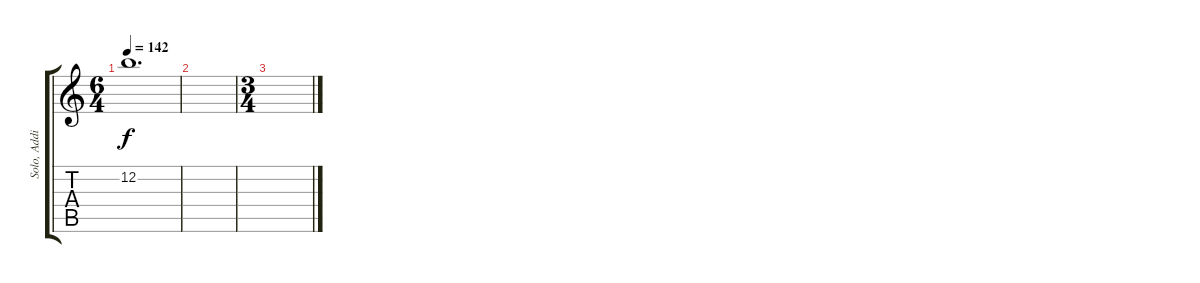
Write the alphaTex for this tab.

\track ("Solo, Additions (tabs)Acoustic " "Solo, Addi") {instrument acousticguitarsteel}
\staff {score tabs}
\tuning (E4 B3 G3 D3 A2 E2) {hide}
\ts (6 4)
\tempo 142
\clef g2
\ks c
12.2{t}.1{d dy f} |
|
\ts (3 4)
